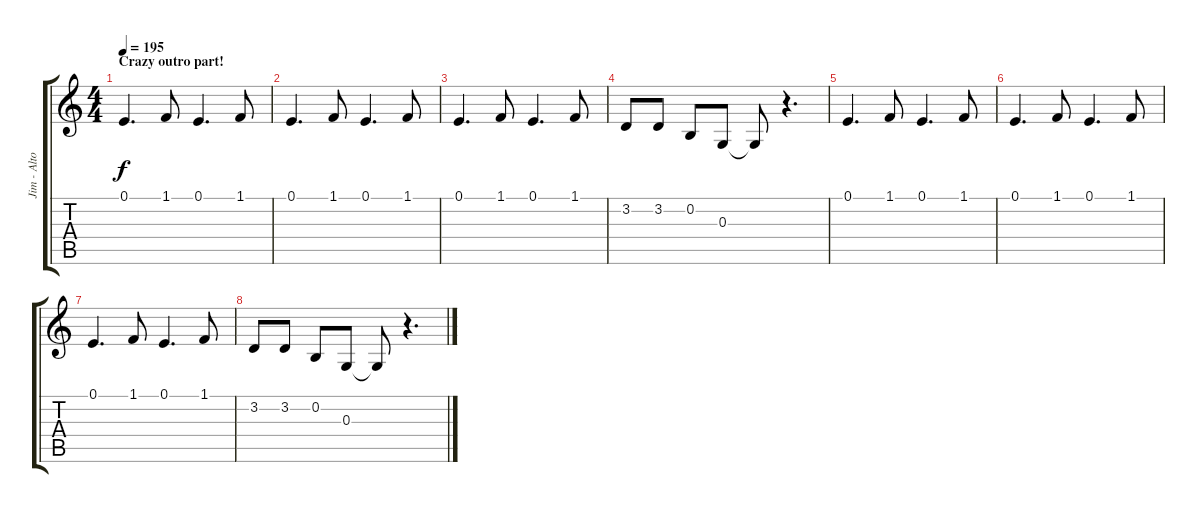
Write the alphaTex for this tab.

\track ("Jim - Alto Sax" "Jim - Alto") {instrument altosax}
\staff {score tabs}
\tuning (E4 B3 G3 D3 A2 E2) {hide}
\ts (4 4)
\section ("" "Crazy outro part!")
\tempo 195
\clef g2
\ks c
0.1.4{d dy f} 1.1.8 0.1.4{d} 1.1.8 |
0.1.4{d} 1.1.8 0.1.4{d} 1.1.8 |
0.1.4{d} 1.1.8 0.1.4{d} 1.1.8 |
3.2.8 3.2.8 0.2.8 0.3.8 0.3{t}.8 r.4{d} |
0.1.4{d} 1.1.8 0.1.4{d} 1.1.8 |
0.1.4{d} 1.1.8 0.1.4{d} 1.1.8 |
0.1.4{d} 1.1.8 0.1.4{d} 1.1.8 |
3.2.8 3.2.8 0.2.8 0.3.8 0.3{t}.8 r.4{d}
